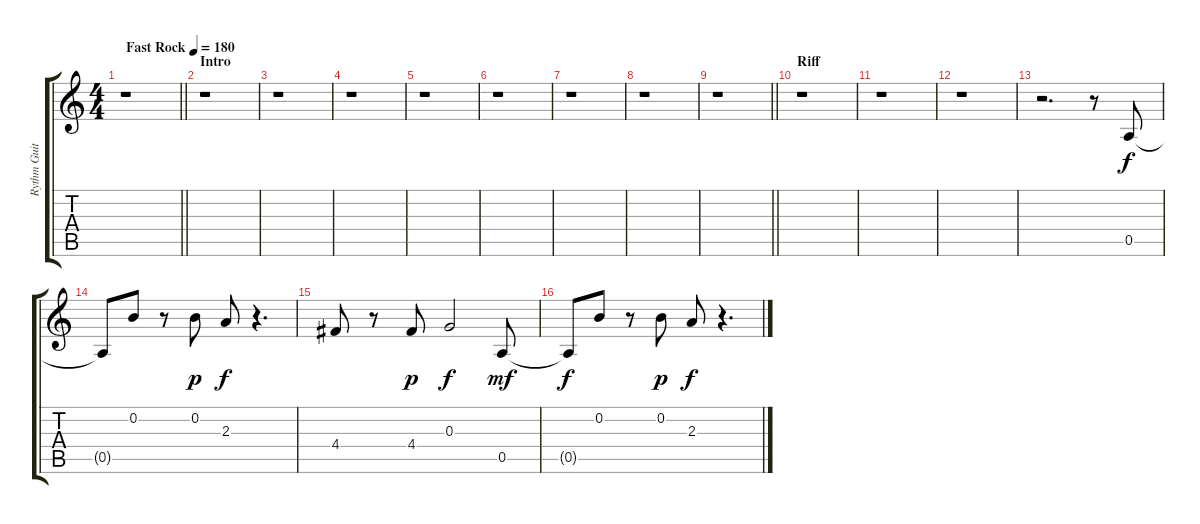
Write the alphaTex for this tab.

\track ("Rythm Guitar" "Rythm Guit") {instrument acousticguitarsteel}
\staff {score tabs}
\tuning (E4 B3 G3 D3 A2 E2) {hide}
\ts (4 4)
\tempo (180 "Fast Rock")
\clef g2
\barLineRight lightlight
\ks c
r.1{dy f instrument acousticguitarsteel} |
\section ("" "Intro")
r.1 |
r.1 |
r.1 |
r.1 |
r.1 |
r.1 |
r.1 |
\barLineRight lightlight
r.1 |
\section ("" "Riff")
r.1 |
r.1 |
r.1 |
r.2{d volume 15 instrument electricguitarmuted} r.8 0.5.8 |
0.5{t}.8 0.2.8 r.8 0.2.8{dy p} 2.3.8{dy f} r.4{d} |
4.4.8 r.8 4.4.8{dy p} 0.3.2{dy f} 0.5.8{dy mf} |
0.5{t}.8{dy f} 0.2.8 r.8 0.2.8{dy p} 2.3.8{dy f} r.4{d}
